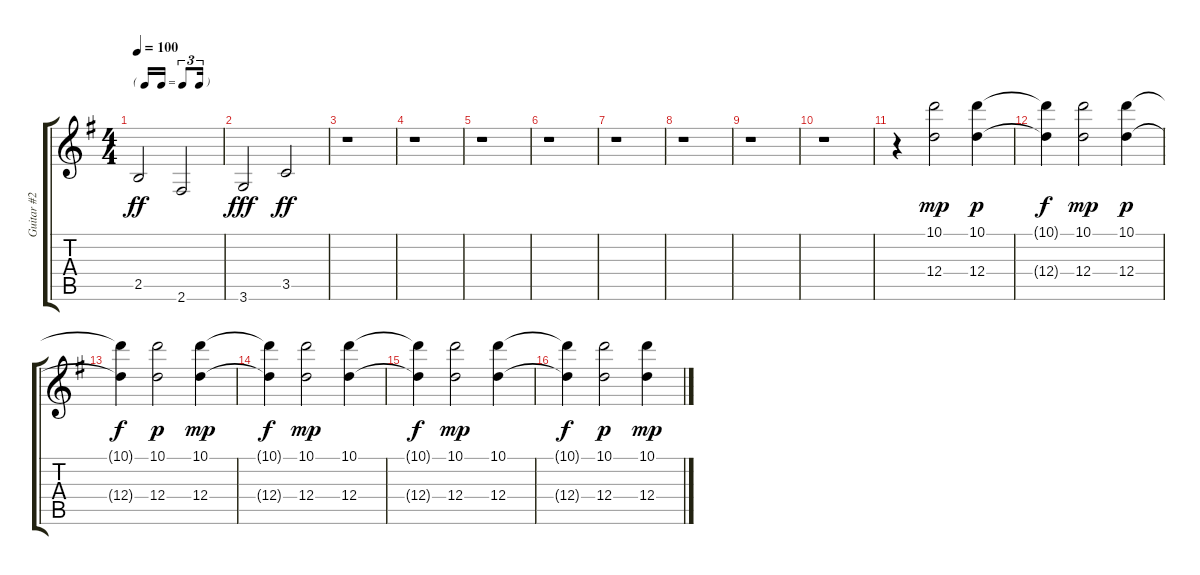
\track ("Guitar #2" "Guitar #2") {instrument overdrivenguitar}
\staff {score tabs}
\tuning (E4 B3 G3 D3 A2 E2) {hide}
\ts (4 4)
\tf triplet16th
\tempo 100
\clef g2
\ks g
2.5.2{dy ff} 2.6.2 |
3.6.2{dy fff} 3.5.2{dy ff} |
r.1 |
r.1 |
r.1 |
r.1 |
r.1 |
r.1 |
r.1 |
r.1 |
r.4 (10.1 12.4).2{dy mp} (10.1 12.4).4{dy p} |
(10.1{t} 12.4{t}).4{dy f} (10.1 12.4).2{dy mp} (10.1 12.4).4{dy p} |
(10.1{t} 12.4{t}).4{dy f} (10.1 12.4).2{dy p} (10.1 12.4).4{dy mp} |
(10.1{t} 12.4{t}).4{dy f} (10.1 12.4).2{dy mp} (10.1 12.4).4 |
(10.1{t} 12.4{t}).4{dy f} (10.1 12.4).2{dy mp} (10.1 12.4).4 |
(10.1{t} 12.4{t}).4{dy f} (10.1 12.4).2{dy p} (10.1 12.4).4{dy mp}
